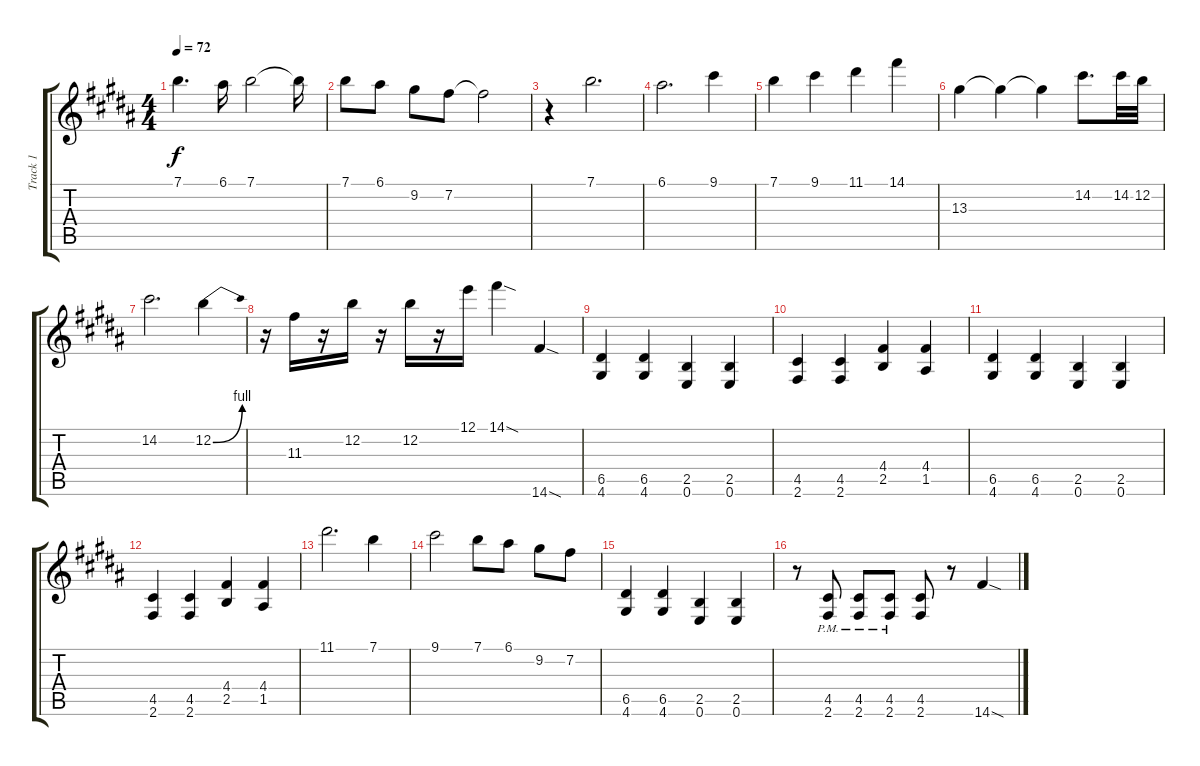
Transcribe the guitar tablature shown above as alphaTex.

\track ("Track 1" "Track 1") {instrument electricguitarjazz}
\staff {score tabs}
\tuning (E4 B3 G3 D3 A2 E2) {hide}
\ts (4 4)
\tempo 72
\clef g2
\ks b
7.1.4{d dy f} 6.1.16 7.1.2 7.1{t}.16 |
7.1.8 6.1.8 9.2.8 7.2.8 7.2{t}.2 |
r.4 7.1.2{d instrument overdrivenguitar} |
6.1.2{d} 9.1.4 |
7.1.4 9.1.4 11.1.4 14.1.4 |
13.3.4 13.3{t}.4 13.3{t}.4 14.2.8{d} 14.2.32 12.2.32 |
14.2.2{d} 12.2{be (bend 0 0 60 4)}.4 |
r.16 11.3.16 r.16 12.2.16 r.16 12.2.16 r.16 12.1.16 14.1{sod}.4 14.6{sod}.4 |
(6.5 4.6).4 (6.5 4.6).4 (2.5 0.6).4 (2.5 0.6).4 |
(4.5 2.6).4 (4.5 2.6).4 (4.4 2.5).4 (4.4 1.5).4 |
(6.5 4.6).4 (6.5 4.6).4 (2.5 0.6).4 (2.5 0.6).4 |
(4.5 2.6).4 (4.5 2.6).4 (4.4 2.5).4 (4.4 1.5).4 |
11.1.2{d} 7.1.4 |
9.1.2 7.1.8 6.1.8 9.2.8 7.2.8 |
(6.5 4.6).4 (6.5 4.6).4 (2.5 0.6).4 (2.5 0.6).4 |
r.8 (4.5{pm} 2.6{pm}).8 (4.5{pm} 2.6{pm}).8 (4.5{pm} 2.6{pm}).8 (4.5 2.6).8 r.8 14.6{sod}.4
